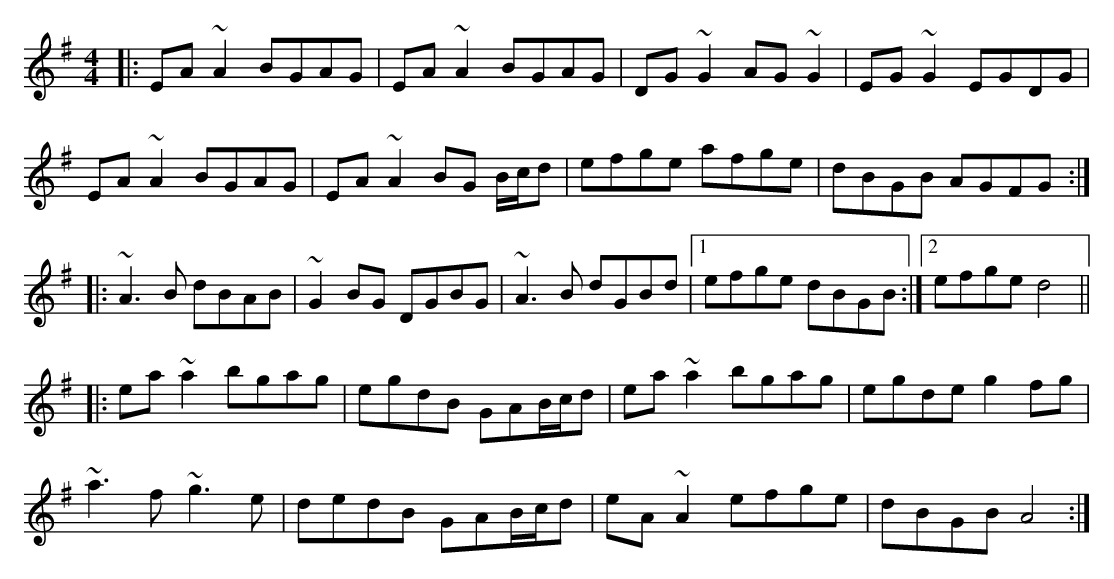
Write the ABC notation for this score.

X:1
M:4/4
K:Ador
|:EA ~A2 BGAG|EA ~A2 BGAG|DG ~G2 AG ~G2|EG ~G2 EGDG|
EA ~A2 BGAG|EA ~A2 BG B/c/d|efge afge|dBGB AGFG:|
|:~A3 B dBAB|~G2 BG DGBG|~A3 B dGBd|1 efge dBGB:|2 efge d4||
|:ea ~a2 bgag|egdB GAB/c/d|ea ~a2 bgag|egde g2 fg|
~a3 f ~g3 e|dedB GAB/c/d|eA ~A2 efge|dBGB A4:|
